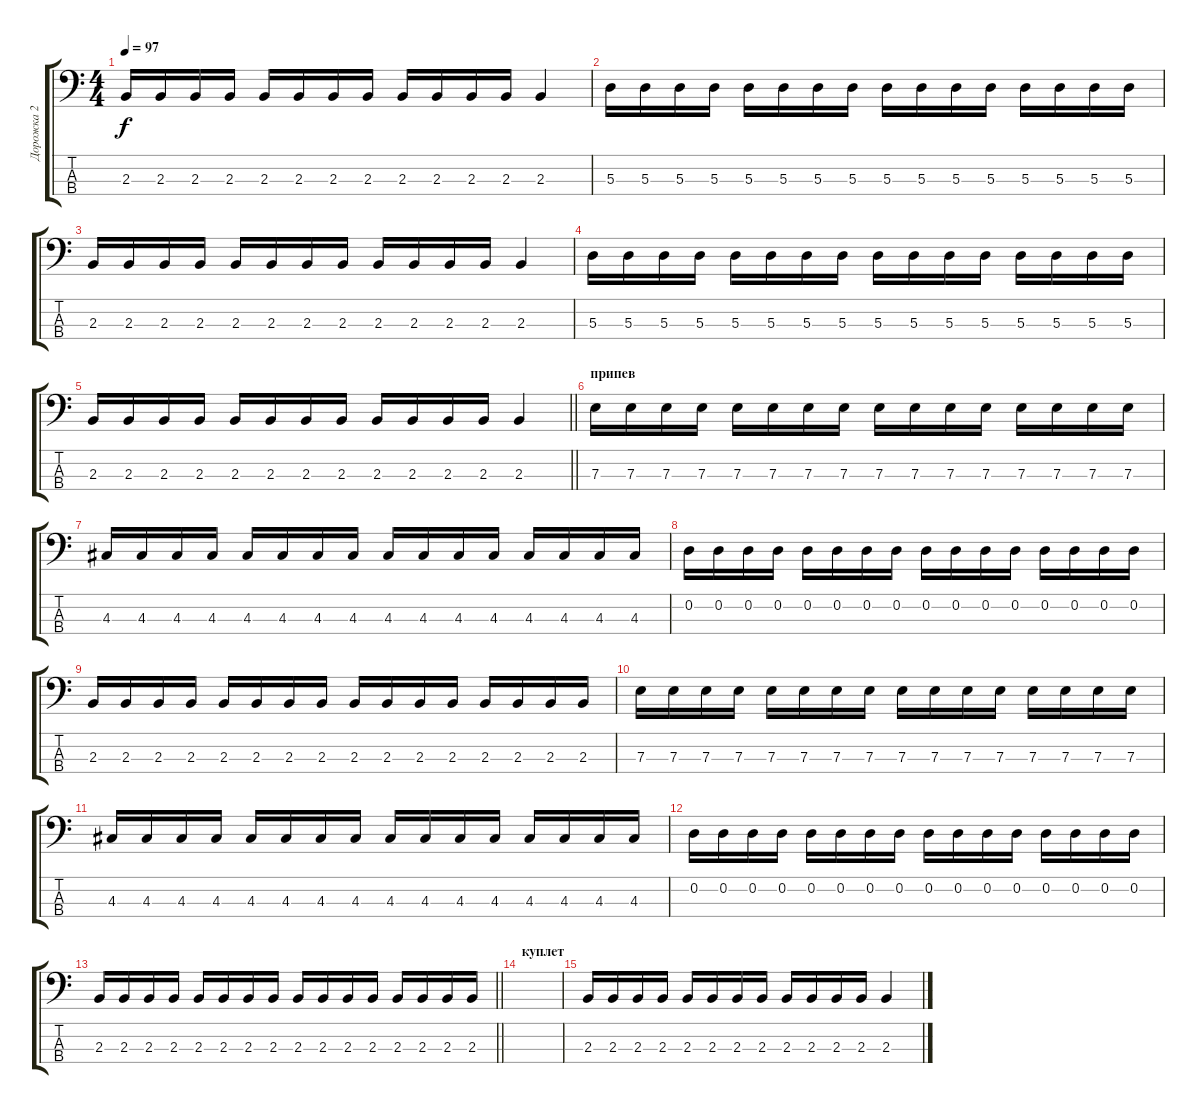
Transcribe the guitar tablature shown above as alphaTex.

\track ("Дорожка 2" "Дорожка 2") {instrument electricbassfinger}
\staff {score tabs}
\tuning (G2 D2 A1 E1) {hide}
\ts (4 4)
\tempo 97
\clef f4
\ks c
2.3.16{dy f} 2.3.16 2.3.16 2.3.16 2.3.16 2.3.16 2.3.16 2.3.16 2.3.16 2.3.16 2.3.16 2.3.16 2.3.4 |
5.3.16 5.3.16 5.3.16 5.3.16 5.3.16 5.3.16 5.3.16 5.3.16 5.3.16 5.3.16 5.3.16 5.3.16 5.3.16 5.3.16 5.3.16 5.3.16 |
2.3.16 2.3.16 2.3.16 2.3.16 2.3.16 2.3.16 2.3.16 2.3.16 2.3.16 2.3.16 2.3.16 2.3.16 2.3.4 |
5.3.16 5.3.16 5.3.16 5.3.16 5.3.16 5.3.16 5.3.16 5.3.16 5.3.16 5.3.16 5.3.16 5.3.16 5.3.16 5.3.16 5.3.16 5.3.16 |
\barLineRight lightlight
2.3.16 2.3.16 2.3.16 2.3.16 2.3.16 2.3.16 2.3.16 2.3.16 2.3.16 2.3.16 2.3.16 2.3.16 2.3.4 |
\section ("" "припев")
7.3.16 7.3.16 7.3.16 7.3.16 7.3.16 7.3.16 7.3.16 7.3.16 7.3.16 7.3.16 7.3.16 7.3.16 7.3.16 7.3.16 7.3.16 7.3.16 |
4.3.16 4.3.16 4.3.16 4.3.16 4.3.16 4.3.16 4.3.16 4.3.16 4.3.16 4.3.16 4.3.16 4.3.16 4.3.16 4.3.16 4.3.16 4.3.16 |
0.2.16 0.2.16 0.2.16 0.2.16 0.2.16 0.2.16 0.2.16 0.2.16 0.2.16 0.2.16 0.2.16 0.2.16 0.2.16 0.2.16 0.2.16 0.2.16 |
2.3.16 2.3.16 2.3.16 2.3.16 2.3.16 2.3.16 2.3.16 2.3.16 2.3.16 2.3.16 2.3.16 2.3.16 2.3.16 2.3.16 2.3.16 2.3.16 |
7.3.16 7.3.16 7.3.16 7.3.16 7.3.16 7.3.16 7.3.16 7.3.16 7.3.16 7.3.16 7.3.16 7.3.16 7.3.16 7.3.16 7.3.16 7.3.16 |
4.3.16 4.3.16 4.3.16 4.3.16 4.3.16 4.3.16 4.3.16 4.3.16 4.3.16 4.3.16 4.3.16 4.3.16 4.3.16 4.3.16 4.3.16 4.3.16 |
0.2.16 0.2.16 0.2.16 0.2.16 0.2.16 0.2.16 0.2.16 0.2.16 0.2.16 0.2.16 0.2.16 0.2.16 0.2.16 0.2.16 0.2.16 0.2.16 |
\barLineRight lightlight
2.3.16 2.3.16 2.3.16 2.3.16 2.3.16 2.3.16 2.3.16 2.3.16 2.3.16 2.3.16 2.3.16 2.3.16 2.3.16 2.3.16 2.3.16 2.3.16 |
\section ("" "куплет")
|
2.3.16 2.3.16 2.3.16 2.3.16 2.3.16 2.3.16 2.3.16 2.3.16 2.3.16 2.3.16 2.3.16 2.3.16 2.3.4
